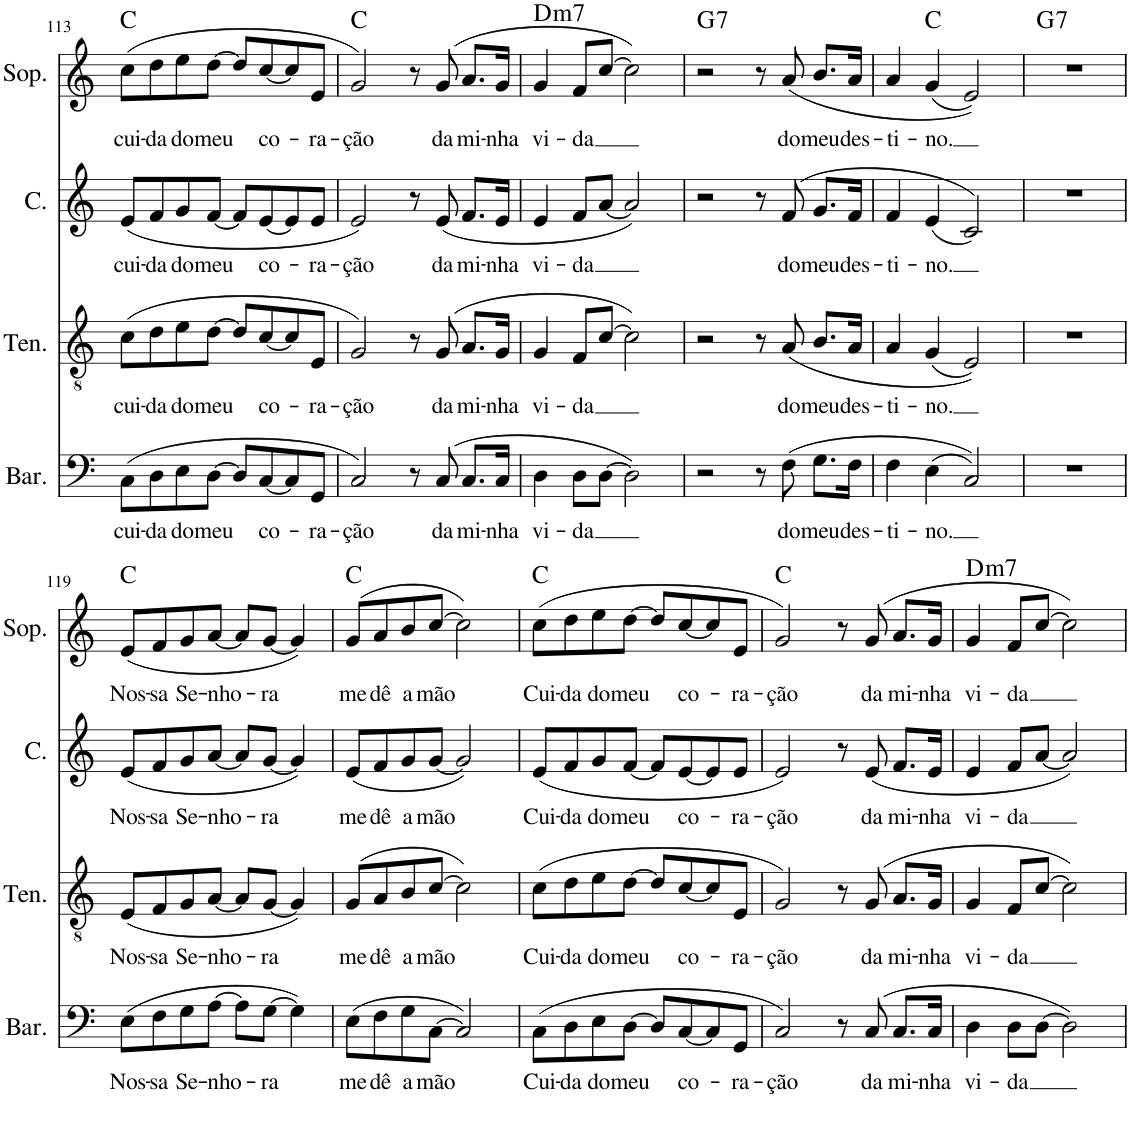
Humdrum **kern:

**kern	**text	**kern	**text	**kern	**text	**kern	**text	**harte
*part4	*part4	*part3	*part3	*part2	*part2	*part1	*part1	*part1
*staff4	*staff4	*staff3	*staff3	*staff2	*staff2	*staff1	*staff1	*
*I"Barítono	*	*I"Tenor	*	*I"Contralto	*	*I"Soprano	*	*
*I'Bar.	*	*I'Ten.	*	*I'C.	*	*I'Sop.	*	*
!!LO:PB:g=z
*clefF4	*	*clefGv2	*	*clefG2	*	*clefG2	*	*
*k[]	*	*k[]	*	*k[]	*	*k[]	*	*
*M4/4	*	*M4/4	*	*M4/4	*	*M4/4	*	*
*met(c)	*	*met(c)	*	*met(c)	*	*met(c)	*	*
=113	=113	=113	=113	=113	=113	=113	=113	=113
!	!LO:LY:b	!	!LO:LY:b	!	!LO:LY:b	!	!LO:LY:b	!
(8C\L	cui-	(8c\L	cui-	(8e/L	cui-	(8cc\L	cui-	C:maj
!	!LO:LY:b	!	!LO:LY:b	!	!LO:LY:b	!	!LO:LY:b	!
8D\	-da	8d\	-da	8f/	-da	8dd\	-da	.
!	!LO:LY:b	!	!LO:LY:b	!	!LO:LY:b	!	!LO:LY:b	!
8E\	do	8e\	do	8g/	do	8ee\	do	.
!	!LO:LY:b	!	!LO:LY:b	!	!LO:LY:b	!	!LO:LY:b	!
[8D\J	meu	[8d\J	meu	[8f/J	meu	[8dd\J	meu	.
8D/L]	.	8d/L]	.	8f/L]	.	8dd/L]	.	.
!	!LO:LY:b	!	!LO:LY:b	!	!LO:LY:b	!	!LO:LY:b	!
[8C/	co-	[8c/	co-	[8e/	co-	[8cc/	co-	.
8C/]	.	8c/]	.	8e/]	.	8cc/]	.	.
!	!LO:LY:b	!	!LO:LY:b	!	!LO:LY:b	!	!LO:LY:b	!
8GG/J	-ra-	8E/J	-ra-	8e/J	-ra-	8e/J	-ra-	.
=114	=114	=114	=114	=114	=114	=114	=114	=114
!	!LO:LY:b	!	!LO:LY:b	!	!LO:LY:b	!	!LO:LY:b	!
2C/)	-ção	2G/)	-ção	2e/)	-ção	2g/)	-ção	C:maj
8r	.	8r	.	8r	.	8r	.	.
!	!LO:LY:b	!	!LO:LY:b	!	!LO:LY:b	!	!LO:LY:b	!
(8C/	da	(8G/	da	(8e/	da	(8g/	da	.
!	!LO:LY:b	!	!LO:LY:b	!	!LO:LY:b	!	!LO:LY:b	!
8.C/L	mi-	8.A/L	mi-	8.f/L	mi-	8.a/L	mi-	.
!	!LO:LY:b	!	!LO:LY:b	!	!LO:LY:b	!	!LO:LY:b	!
16C/Jk	-nha	16G/Jk	-nha	16e/Jk	-nha	16g/Jk	-nha	.
=115	=115	=115	=115	=115	=115	=115	=115	=115
!	!LO:LY:b	!	!LO:LY:b	!	!LO:LY:b	!	!LO:LY:b	!LO:H:kt=m7
4D\	vi-	4G/	vi-	4e/	vi-	4g/	vi-	D:min7
!	!LO:LY:b	!	!LO:LY:b	!	!LO:LY:b	!	!LO:LY:b	!
8D\L	-da	8F/L	-da	8f/L	-da	8f/L	-da	.
[8D\J	.	[8c/J	.	[8a/J	.	[8cc/J	.	.
2D\])	.	2c\])	.	2a/])	.	2cc\])	.	.
=116	=116	=116	=116	=116	=116	=116	=116	=116
!	!	!	!	!	!	!	!	!LO:H:kt=7
2r	.	2r	.	2r	.	2r	.	G:7
8r	.	8r	.	8r	.	8r	.	.
!	!LO:LY:b	!	!LO:LY:b	!	!LO:LY:b	!	!LO:LY:b	!
(8F\	do	(8A/	do	(>8f/	do	(8a/	do	.
!	!LO:LY:b	!	!LO:LY:b	!	!LO:LY:b	!	!LO:LY:b	!
8.G\L	meu	8.B/L	meu	8.g/L	meu	8.b/L	meu	.
!	!LO:LY:b	!	!LO:LY:b	!	!LO:LY:b	!	!LO:LY:b	!
16F\Jk	des-	16A/Jk	des-	16f/Jk	des-	16a/Jk	des-	.
=117	=117	=117	=117	=117	=117	=117	=117	=117
!	!LO:LY:b	!	!LO:LY:b	!	!LO:LY:b	!	!LO:LY:b	!
4F\	-ti-	4A/	-ti-	4f/	-ti-	4a/	-ti-	.
!	!LO:LY:b	!	!LO:LY:b	!	!LO:LY:b	!	!LO:LY:b	!
(4E\	-no.	(4G/	-no.	(4e/	-no.	(4g/	-no.	C:maj
2C/))	.	2E/))	.	2c/))	.	2e/))	.	.
=118	=118	=118	=118	=118	=118	=118	=118	=118
!	!	!	!	!	!	!	!	!LO:H:kt=7
1r	.	1r	.	1r	.	1r	.	G:7
!!LO:LB:g=z
=119	=119	=119	=119	=119	=119	=119	=119	=119
!	!LO:LY:b	!	!LO:LY:b	!	!LO:LY:b	!	!LO:LY:b	!
(8E\L	Nos-	(8E/L	Nos-	(8e/L	Nos-	(8e/L	Nos-	C:maj
!	!LO:LY:b	!	!LO:LY:b	!	!LO:LY:b	!	!LO:LY:b	!
8F\	-sa	8F/	-sa	8f/	-sa	8f/	-sa	.
!	!LO:LY:b	!	!LO:LY:b	!	!LO:LY:b	!	!LO:LY:b	!
8G\	Se-	8G/	Se-	8g/	Se-	8g/	Se-	.
!	!LO:LY:b	!	!LO:LY:b	!	!LO:LY:b	!	!LO:LY:b	!
[8A\J	-nho-	[8A/J	-nho-	[8a/J	-nho-	[8a/J	-nho-	.
8A\L]	.	8A/L]	.	8a/L]	.	8a/L]	.	.
!	!LO:LY:b	!	!LO:LY:b	!	!LO:LY:b	!	!LO:LY:b	!
[8G\J	-ra	[8G/J	-ra	[8g/J	-ra	[8g/J	-ra	.
4G\])	.	4G/])	.	4g/])	.	4g/])	.	.
=120	=120	=120	=120	=120	=120	=120	=120	=120
!	!LO:LY:b	!	!LO:LY:b	!	!LO:LY:b	!	!LO:LY:b	!
(8E\L	me	(8G/L	me	(8e/L	me	(8g/L	me	C:maj
!	!LO:LY:b	!	!LO:LY:b	!	!LO:LY:b	!	!LO:LY:b	!
8F\	dê	8A/	dê	8f/	dê	8a/	dê	.
!	!LO:LY:b	!	!LO:LY:b	!	!LO:LY:b	!	!LO:LY:b	!
8G\	a	8B/	a	8g/	a	8b/	a	.
!	!LO:LY:b	!	!LO:LY:b	!	!LO:LY:b	!	!LO:LY:b	!
[8C\J	mão	[8c/J	mão	[8g/J	mão	[8cc/J	mão	.
2C/])	.	2c\])	.	2g/])	.	2cc\])	.	.
=121	=121	=121	=121	=121	=121	=121	=121	=121
!	!LO:LY:b	!	!LO:LY:b	!	!LO:LY:b	!	!LO:LY:b	!
(8C\L	Cui-	(8c\L	Cui-	(8e/L	Cui-	(8cc\L	Cui-	C:maj
!	!LO:LY:b	!	!LO:LY:b	!	!LO:LY:b	!	!LO:LY:b	!
8D\	-da	8d\	-da	8f/	-da	8dd\	-da	.
!	!LO:LY:b	!	!LO:LY:b	!	!LO:LY:b	!	!LO:LY:b	!
8E\	do	8e\	do	8g/	do	8ee\	do	.
!	!LO:LY:b	!	!LO:LY:b	!	!LO:LY:b	!	!LO:LY:b	!
[8D\J	meu	[8d\J	meu	[8f/J	meu	[8dd\J	meu	.
8D/L]	.	8d/L]	.	8f/L]	.	8dd/L]	.	.
!	!LO:LY:b	!	!LO:LY:b	!	!LO:LY:b	!	!LO:LY:b	!
[8C/	co-	[8c/	co-	[8e/	co-	[8cc/	co-	.
8C/]	.	8c/]	.	8e/]	.	8cc/]	.	.
!	!LO:LY:b	!	!LO:LY:b	!	!LO:LY:b	!	!LO:LY:b	!
8GG/J	-ra-	8E/J	-ra-	8e/J	-ra-	8e/J	-ra-	.
=122	=122	=122	=122	=122	=122	=122	=122	=122
!	!LO:LY:b	!	!LO:LY:b	!	!LO:LY:b	!	!LO:LY:b	!
2C/)	-ção	2G/)	-ção	2e/)	-ção	2g/)	-ção	C:maj
8r	.	8r	.	8r	.	8r	.	.
!	!LO:LY:b	!	!LO:LY:b	!	!LO:LY:b	!	!LO:LY:b	!
(8C/	da	(8G/	da	(8e/	da	(8g/	da	.
!	!LO:LY:b	!	!LO:LY:b	!	!LO:LY:b	!	!LO:LY:b	!
8.C/L	mi-	8.A/L	mi-	8.f/L	mi-	8.a/L	mi-	.
!	!LO:LY:b	!	!LO:LY:b	!	!LO:LY:b	!	!LO:LY:b	!
16C/Jk	-nha	16G/Jk	-nha	16e/Jk	-nha	16g/Jk	-nha	.
=123	=123	=123	=123	=123	=123	=123	=123	=123
!	!LO:LY:b	!	!LO:LY:b	!	!LO:LY:b	!	!LO:LY:b	!LO:H:kt=m7
4D\	vi-	4G/	vi-	4e/	vi-	4g/	vi-	D:min7
!	!LO:LY:b	!	!LO:LY:b	!	!LO:LY:b	!	!LO:LY:b	!
8D\L	-da	8F/L	-da	8f/L	-da	8f/L	-da	.
[8D\J	.	[8c/J	.	[8a/J	.	[8cc/J	.	.
2D\])	.	2c\])	.	2a/])	.	2cc\])	.	.
=	=	=	=	=	=	=	=	=
*-	*-	*-	*-	*-	*-	*-	*-	*-
